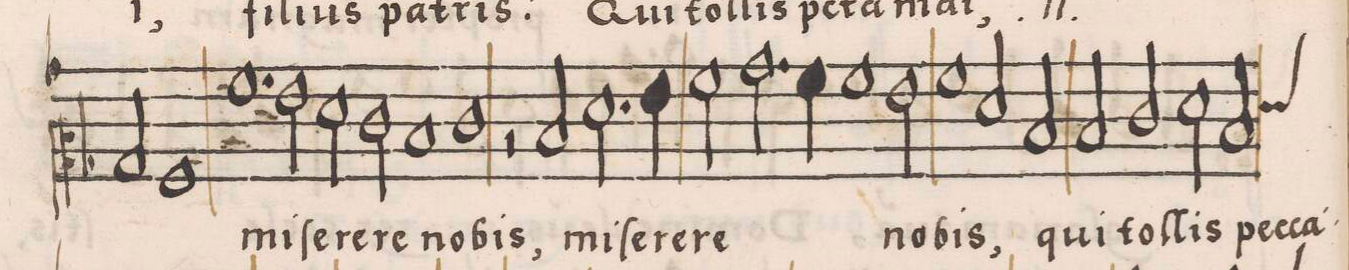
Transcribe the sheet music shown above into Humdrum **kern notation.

**kern	**text
*I"CANTVS	*
*clefC2	*
*k[b-]	*
*met(C|)	*
*M2/1	*
2B-/	.
1A/	-di
*	*Xij
=71-	=71-
1.a\	mi-
2g\	-ſe-
=72-	=72-
2f\	 re-
2e\	-re
1d/	no-
=73-	=73-
1e\	-bis,
2r	.
2d/	mi-
=74-	=74-
2.f\	-ſe-
4g\	-re-
2a\	-re
2.b-\	.
=75-	=75-
4a\	.
1a\	.
2g\	no-
=76-	=76-
1a\	-bis,
2f/	.
2d/	qui
=77-	=77-
2d/	tol-
2e\	-lis
2f\	pec-
*custos:f	*
2d/	-ca-
=78-	=78-
*-	*-
